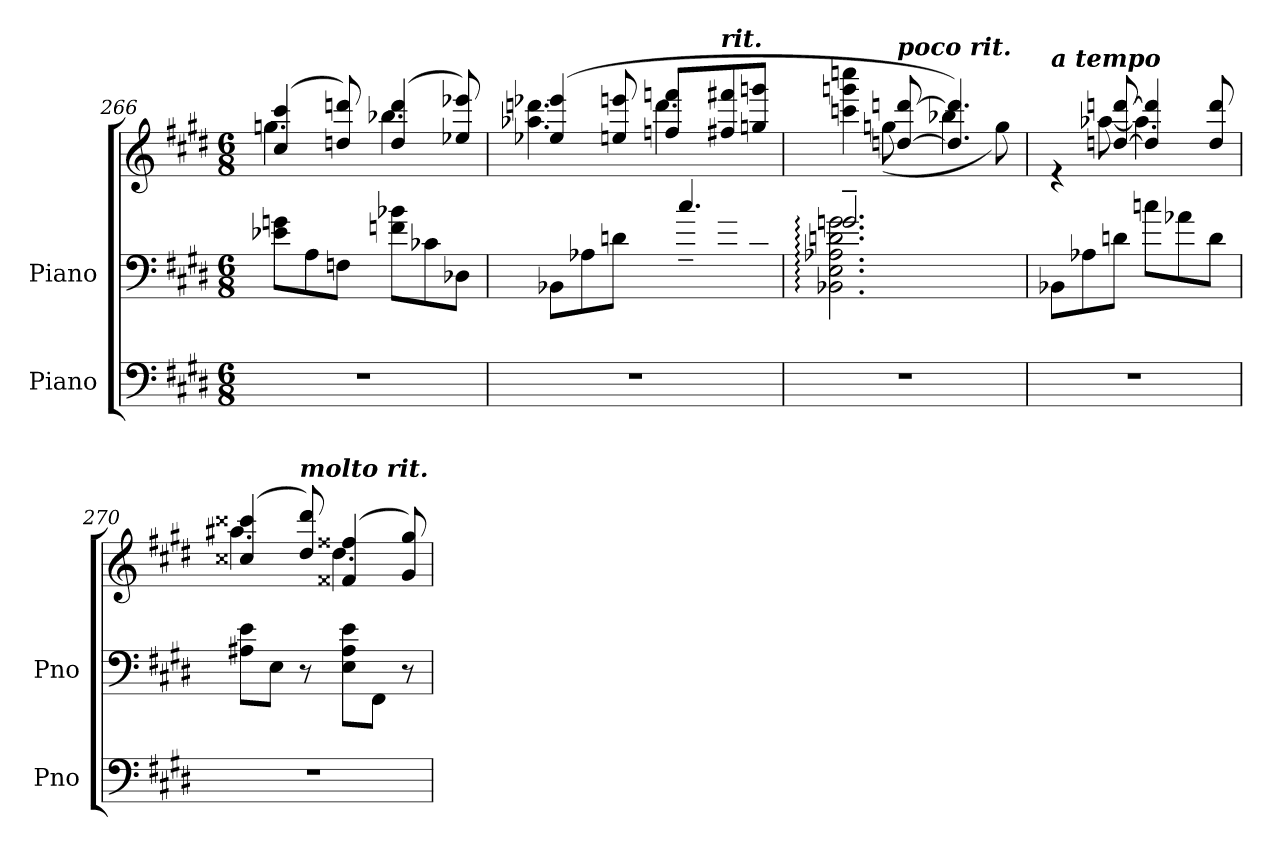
**kern	**kern	**kern
*part2	*part1	*part1
*staff3	*staff2	*staff1
*I"Piano	*I"Piano	*
*I'Pno	*I'Pno	*
!!LO:LB:g=z
*clefF4	*clefF4	*clefG2
*k[f#c#g#d#]	*k[f#c#g#d#]	*k[f#c#g#d#]
*M6/8	*M6/8	*M6/8
=266	=266	=266
*	*	*^
2.r	8e-X\ 8gn\L	(>4cc#/ 4ccc#/	4.ggn\
.	8A\	.	.
.	8Fn\J	8ddn/ 8dddn/)	.
.	8fn\ 8b-X\L	(>4dd/ 4ddd/	4.bb-X\
.	8c-X\	.	.
.	8D-X\J	8ee-X/ 8eee-X/)	.
!!LO:PB:g=z	!!
=267	=267	=267	=267
*	*^	*	*
2.r	8BB-X\L	4.ryy	(>4ee-X/ 4eee-X/	4.aa-X\ 4.dddn\
.	8A-X\	.	.	.
.	8dn\J	.	8een/ 8eeen/	.
.	8ccn\Lyy	4.cc~/	8ffn/ 8fffn/L	4.ddd\
!	!	!	!LO:TX:a:Bi:t=rit.	!
.	8a-X\	.	8ff#X/ 8fff#X/	.
.	8d\J	.	8ggn/ 8gggn/J	.
=268	=268	=268	=268	=268
2.r	2.gn~/	2.BB-X\: 2.E\: 2.A-X\: 2.dn\: 2.g\:	4cccn\ 4gggn\ 4ccccn\	4ryy
!	!	!	!LO:TX:a:Bi:t=poco rit.	!
.	.	.	[8ddn/ [8dddn/	(<8ggn\
.	.	.	4.dd/] 4.ddd/])	4bb-X\
.	.	.	.	8gg\)
*	*v	*v	*	*
=269	=269	=269	=269
!	!	!LO:TX:a:Bi:t=a tempo	!
2.r	8BB-X\L	4re	4ryy
.	8A-X\	.	.
.	8dn\J	[8ddn/ [8dddn/	[8aa-X\
.	8ccn\L	4dd/] 4ddd/]	4.aa-\]
.	8a-X\	.	.
.	8d\J	8dd/ 8ddd/	.
!!LO:LB:g=z	!!
=270	=270	=270	=270
2.r	8A#X\ 8e\L	(>4cc##X/ 4ccc##X/	4.aa#X\
.	8E\J	.	.
!	!	!LO:TX:a:Bi:t=molto rit.	!
.	8r	8dd#/ 8ddd#/)	.
.	8E\ 8A#\ 8e\L	(>4f##X/ 4ff##X/	4.dd#\
.	8FF#i\J	.	.
.	8r	8g#/ 8gg#/)	.
*	*	*v	*v
=	=	=
*-	*-	*-
